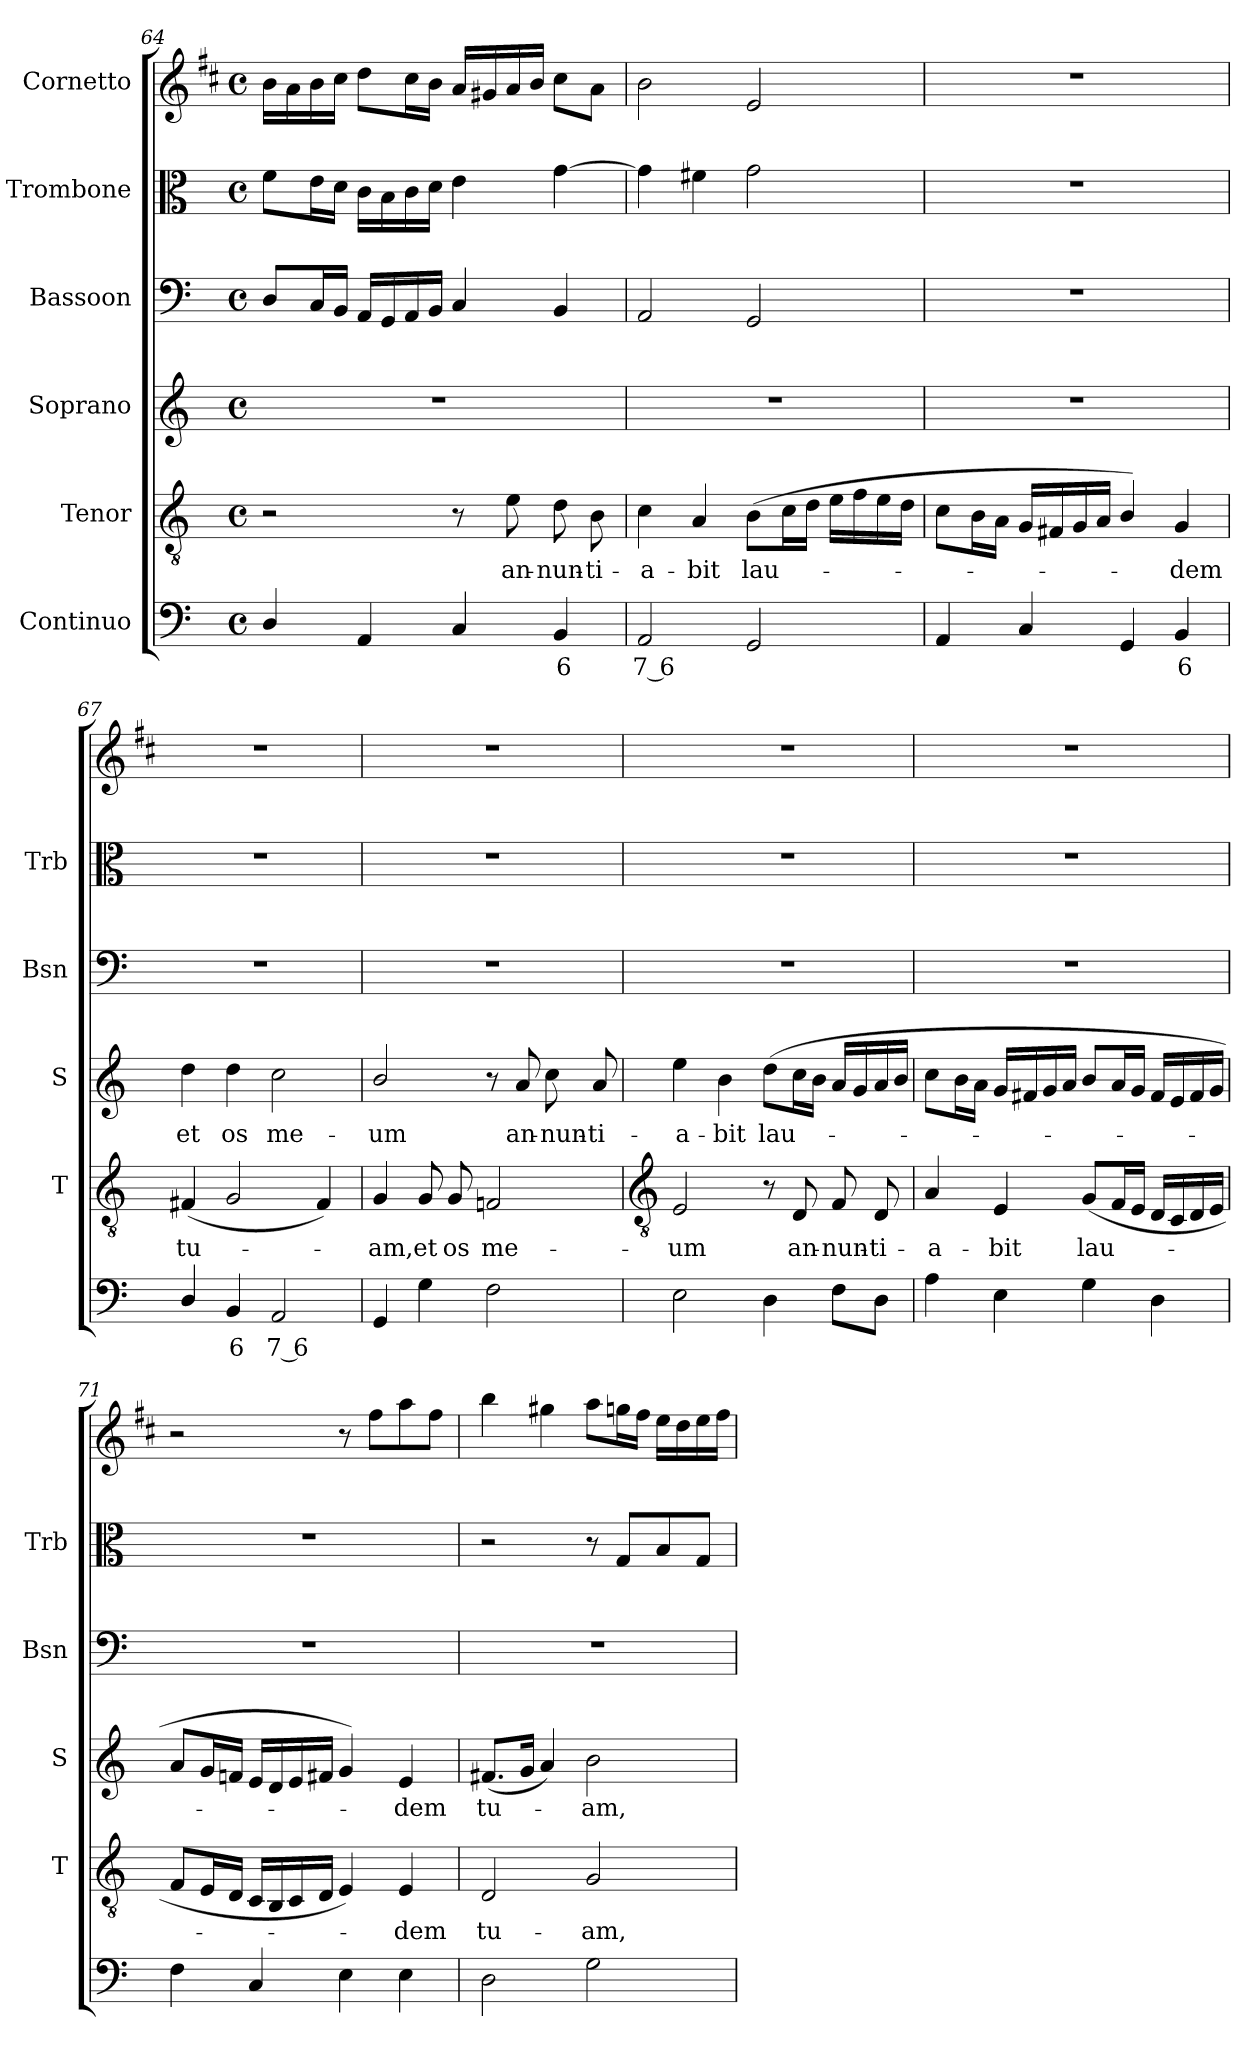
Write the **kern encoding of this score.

**kern	**text	**kern	**text	**kern	**text	**kern	**kern	**kern
*part6	*part6	*part5	*part5	*part4	*part4	*part3	*part2	*part1
*staff6	*staff6	*staff5	*staff5	*staff4	*staff4	*staff3	*staff2	*staff1
*I"Continuo	*	*I"Tenor	*	*I"Soprano	*	*I"Bassoon	*I"Trombone	*I"Cornetto
*	*	*I'T	*	*I'S	*	*I'Bsn	*I'Trb	*
!!LO:LB:g=z
*clefF4	*	*clefGv2	*	*clefG2	*	*clefF4	*clefC3	*clefG2
*	*	*	*	*	*	*	*	*ITrd1c2
*k[]	*	*k[]	*	*k[]	*	*k[]	*k[]	*k[]
*C:	*	*C:	*	*C:	*	*C:	*C:	*C:
*M4/4	*	*M4/4	*	*M4/4	*	*M4/4	*M4/4	*M4/4
*met(c)	*	*met(c)	*	*met(c)	*	*met(c)	*met(c)	*met(c)
=64	=64	=64	=64	=64	=64	=64	=64	=64
4D/	.	2r	.	1r	.	8DL	8fL	16aLL
.	.	.	.	.	.	.	.	16g
.	.	.	.	.	.	16CL	16eL	16a
.	.	.	.	.	.	16BBJJ	16dJJ	16bJJ
4AA	.	.	.	.	.	16AALL	16cLL	8ccL
.	.	.	.	.	.	16GG	16B	.
.	.	.	.	.	.	16AA	16c	16bL
.	.	.	.	.	.	16BBJJ	16dJJ	16aJJ
4C	.	8r	.	.	.	4C	4e	16gLL
.	.	.	.	.	.	.	.	16f#X
!	!	!	!LO:LY:b	!	!	!	!	!
.	.	8e	an-	.	.	.	.	16g
.	.	.	.	.	.	.	.	16aJJ
!	!LO:LY:b	!	!LO:LY:b	!	!	!	!	!
4BB	6	8d	-nun-	.	.	4BB	[4g	8bL
!	!	!	!LO:LY:b	!	!	!	!	!
.	.	8B	-ti-	.	.	.	.	8gJ
=65	=65	=65	=65	=65	=65	=65	=65	=65
!	!LO:LY:b	!	!LO:LY:b	!	!	!	!	!
2AA	7 6	4c	-a-	1r	.	2AA	4g]	2a
!	!	!	!LO:LY:b	!	!	!	!	!
.	.	4A	-bit	.	.	.	4f#X	.
!	!	!	!LO:LY:b	!	!	!	!	!
2GG	.	(<8BL	lau-	.	.	2GG	2g	2d
.	.	16cL	.	.	.	.	.	.
.	.	16dJJ	.	.	.	.	.	.
.	.	16eLL	.	.	.	.	.	.
.	.	16f	.	.	.	.	.	.
.	.	16e	.	.	.	.	.	.
.	.	16dJJ	.	.	.	.	.	.
=66	=66	=66	=66	=66	=66	=66	=66	=66
4AA	.	8cL	.	1r	.	1r	1r	1r
.	.	16BL	.	.	.	.	.	.
.	.	16AJJ	.	.	.	.	.	.
4C	.	16GLL	.	.	.	.	.	.
.	.	16F#X	.	.	.	.	.	.
.	.	16G	.	.	.	.	.	.
.	.	16AJJ	.	.	.	.	.	.
4GG	.	4B/)	.	.	.	.	.	.
!	!LO:LY:b	!	!LO:LY:b	!	!	!	!	!
4BB	6	4G	dem	.	.	.	.	.
=67	=67	=67	=67	=67	=67	=67	=67	=67
!	!	!	!LO:LY:b	!	!LO:LY:b	!	!	!
4D/	.	(<4F#X	tu-	4dd	et	1r	1r	1r
!	!LO:LY:b	!	!	!	!LO:LY:b	!	!	!
4BB	6	2G	.	4dd	os	.	.	.
!	!LO:LY:b	!	!	!	!LO:LY:b	!	!	!
2AA	7 6	.	.	2cc	me-	.	.	.
.	.	4F#)	.	.	.	.	.	.
=68	=68	=68	=68	=68	=68	=68	=68	=68
!	!	!	!LO:LY:b	!	!LO:LY:b	!	!	!
4GG	.	4G	am,	2b/	-um	1r	1r	1r
!	!	!	!LO:LY:b	!	!	!	!	!
4G	.	8G	et	.	.	.	.	.
!	!	!	!LO:LY:b	!	!	!	!	!
.	.	8G	os	.	.	.	.	.
!	!	!	!LO:LY:b	!	!	!	!	!
2F	.	2Fn	me-	8r	.	.	.	.
!	!	!	!	!	!LO:LY:b	!	!	!
.	.	.	.	8a	an-	.	.	.
!	!	!	!	!	!LO:LY:b	!	!	!
.	.	.	.	8cc	-nun-	.	.	.
!	!	!	!	!	!LO:LY:b	!	!	!
.	.	.	.	8a	-ti-	.	.	.
!!LO:LB:g=z
=69	=69	=69	=69	=69	=69	=69	=69	=69
*	*	*clefGv2	*	*	*	*	*	*
!	!	!	!LO:LY:b	!	!LO:LY:b	!	!	!
2E	.	2E	-um	4ee	-a-	1r	1r	1r
!	!	!	!	!	!LO:LY:b	!	!	!
.	.	.	.	4b	-bit	.	.	.
!	!	!	!	!	!LO:LY:b	!	!	!
4D	.	8r	.	(>8ddL	lau-	.	.	.
!	!	!	!LO:LY:b	!	!	!	!	!
.	.	8D	an-	16ccL	.	.	.	.
.	.	.	.	16bJJ	.	.	.	.
!	!	!	!LO:LY:b	!	!	!	!	!
8FL	.	8F	-nun-	16aLL	.	.	.	.
.	.	.	.	16g	.	.	.	.
!	!	!	!LO:LY:b	!	!	!	!	!
8DJ	.	8D	-ti-	16a	.	.	.	.
.	.	.	.	16bJJ	.	.	.	.
=70	=70	=70	=70	=70	=70	=70	=70	=70
!	!	!	!LO:LY:b	!	!	!	!	!
4A	.	4A/	-a-	8ccL	.	1r	1r	1r
.	.	.	.	16bL	.	.	.	.
.	.	.	.	16aJJ	.	.	.	.
!	!	!	!LO:LY:b	!	!	!	!	!
4E	.	4E	-bit	16gLL	.	.	.	.
.	.	.	.	16f#X	.	.	.	.
.	.	.	.	16g	.	.	.	.
.	.	.	.	16aJJ	.	.	.	.
!	!	!	!LO:LY:b	!	!	!	!	!
4G	.	(<8GL	lau-	8bL	.	.	.	.
.	.	16FL	.	16aL	.	.	.	.
.	.	16EJJ	.	16gJJ	.	.	.	.
4D	.	16DLL	.	16f#LL	.	.	.	.
.	.	16C	.	16e	.	.	.	.
.	.	16D	.	16f#	.	.	.	.
.	.	16EJJ	.	16gJJ	.	.	.	.
=71	=71	=71	=71	=71	=71	=71	=71	=71
4F	.	8FL	.	8aL	.	1r	1r	2r
.	.	16EL	.	16gL	.	.	.	.
.	.	16DJJ	.	16fnJJ	.	.	.	.
4C	.	16CLL	.	16eLL	.	.	.	.
.	.	16BB	.	16d	.	.	.	.
.	.	16C	.	16e	.	.	.	.
.	.	16DJJ	.	16f#XJJ	.	.	.	.
4E	.	4E)	.	4g)	.	.	.	8r
.	.	.	.	.	.	.	.	8eeL
!	!	!	!LO:LY:b	!	!LO:LY:b	!	!	!
4E	.	4E	dem	4e	dem	.	.	8gg
.	.	.	.	.	.	.	.	8eeJ
=72	=72	=72	=72	=72	=72	=72	=72	=72
!	!	!	!LO:LY:b	!	!LO:LY:b	!	!	!
2D	.	2D	tu-	(<8.f#XL	tu-	1r	2r	4aa
.	.	.	.	16gJ	.	.	.	.
.	.	.	.	4a)	.	.	.	4ff#X
!	!	!	!LO:LY:b	!	!LO:LY:b	!	!	!
2G	.	2G	-am,	2b	am,	.	8r	8ggL
.	.	.	.	.	.	.	8GL	16ffnL
.	.	.	.	.	.	.	.	16eeJJ
.	.	.	.	.	.	.	8B	16ddLL
.	.	.	.	.	.	.	.	16cc
.	.	.	.	.	.	.	8GJ	16dd
.	.	.	.	.	.	.	.	16eeJJ
=	=	=	=	=	=	=	=	=
*-	*-	*-	*-	*-	*-	*-	*-	*-
